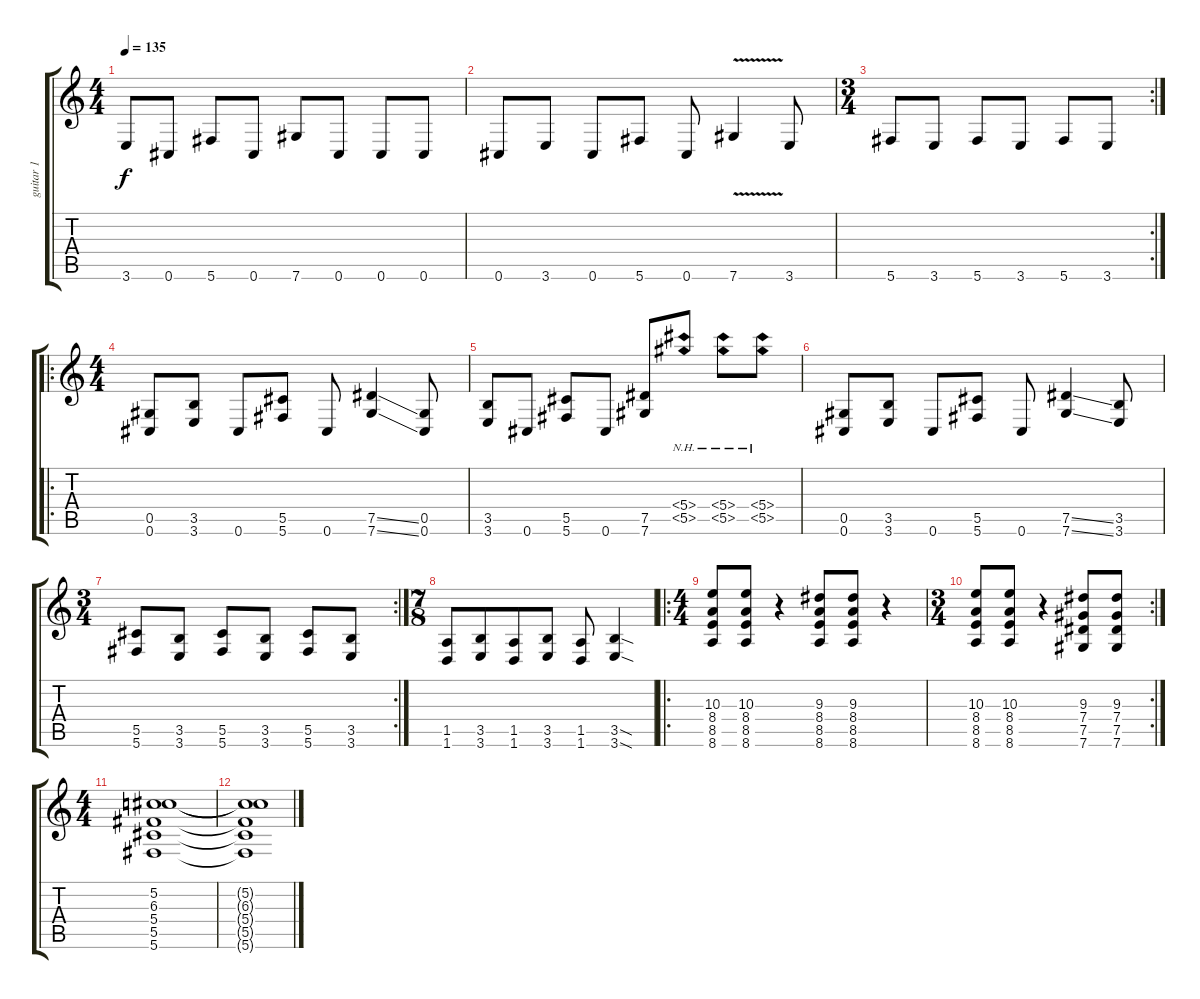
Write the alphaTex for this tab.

\track ("guitar 1" "guitar 1") {instrument distortionguitar}
\staff {score tabs}
\tuning (Db4 Ab3 Gb3 Db3 Ab2 Db2) {hide}
\ts (4 4)
\tempo 135
\clef g2
\ks c
3.6.8{dy f} 0.6.8 5.6.8 0.6.8 7.6.8 0.6.8 0.6.8 0.6.8 |
0.6.8 3.6.8 0.6.8 5.6.8 0.6.8 7.6{v}.4 3.6.8 |
\rc 2
\ts (3 4)
5.6.8 3.6.8 5.6.8 3.6.8 5.6.8 3.6.8 |
\ro
\ts (4 4)
(0.5 0.6).8 (3.5 3.6).8 0.6.8 (5.5 5.6).8 0.6.8 (7.5{ss} 7.6{ss}).4 (0.5 0.6).8 |
(3.5 3.6).8 0.6.8 (5.5 5.6).8 0.6.8 (7.5 7.6).8 (5.4{nh} 5.5{nh}).8 (5.4{nh} 5.5{nh}).8 (5.4{nh} 5.5{nh}).8 |
(0.5 0.6).8 (3.5 3.6).8 0.6.8 (5.5 5.6).8 0.6.8 (7.5{ss} 7.6{ss}).4 (3.5 3.6).8 |
\rc 2
\ts (3 4)
(5.5 5.6).8 (3.5 3.6).8 (5.5 5.6).8 (3.5 3.6).8 (5.5 5.6).8 (3.5 3.6).8 |
\ts (7 8)
(1.5 1.6).8 (3.5 3.6).8 (1.5 1.6).8 (3.5 3.6).8 (1.5 1.6).8 (3.5{sod} 3.6{sod}).4 |
\ro
\ts (4 4)
(10.3 8.4 8.5 8.6).8 (10.3 8.4 8.5 8.6).8 r.4 (9.3 8.4 8.5 8.6).8 (9.3 8.4 8.5 8.6).8 r.4 |
\rc 2
\ts (3 4)
(10.3 8.4 8.5 8.6).8 (10.3 8.4 8.5 8.6).8 r.4 (9.3 7.4 7.5 7.6).8 (9.3 7.4 7.5 7.6).8 |
\ts (4 4)
(5.2 6.3 5.4 5.5 5.6).1 |
(5.2{t} 6.3{t} 5.4{t} 5.5{t} 5.6{t}).1
